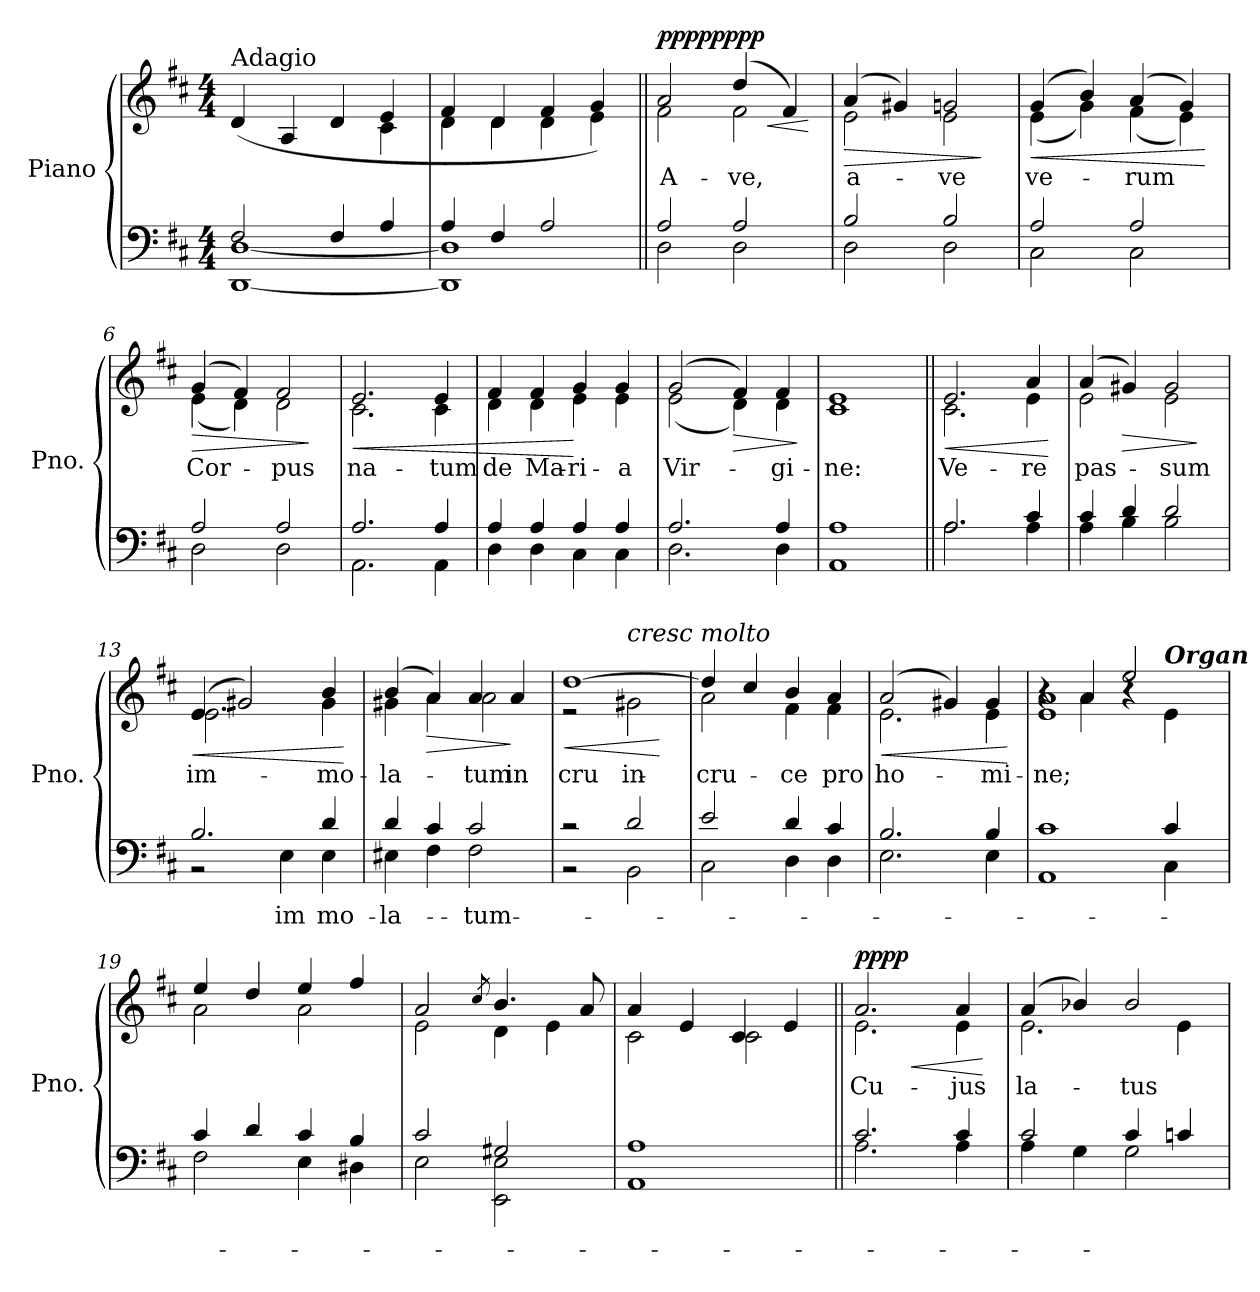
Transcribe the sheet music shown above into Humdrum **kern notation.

**kern	**text	**kern	**text	**dynam
*part1	*part1	*part1	*part1	*part1
*staff2	*staff2	*staff1	*staff1	*staff1/2
*I"Piano	*	*	*	*
*I'Pno.	*	*	*	*
*clefF4	*	*clefG2	*	*
*k[f#c#]	*	*k[f#c#]	*	*
*M4/4	*	*M4/4	*	*
*MM80	*	*MM80	*	*
=1	=1	=1	=1	=1
*^	*	*^	*	*
!	!	!	!LO:TX:a:t=Adagio	!	!	!
2F#/	[1DD [1D	.	(4d/	2.ryy	.	.
.	.	.	4A/	.	.	.
4F#/	.	.	4d/	.	.	.
4A/	.	.	4e/	4c#\	.	.
=2	=2	=2	=2	=2	=2	=2
4A/	1DD] 1D]	.	4f#/	4d\	.	.
4F#/	.	.	4d/	4d\	.	.
2A/	.	.	4f#/	4d\	.	.
.	.	.	4g/)	4e\	.	.
=3||	=3||	=3||	=3||	=3||	=3||	=3||
!	!	!	!	!	!LO:LY:b	!LO:HP:b
!	!	!	!	!	!	!LO:DY:n=1:b=2
!	!	!	!	!	!	!LO:DY:n=2:b=2
!	!	!	!	!	!	!LO:DY:n=3:b
!	!	!	!	!	!	!LO:DY:n=4:b
2A/	2D\	.	2a/	2f#\	A-	< pp pp pp pp
!	!	!	!	!	!LO:LY:b	!
2A/	2D\	.	(4dd/	2f#\	-ve,	.
.	.	.	4f#/)	.	.	.
*v	*v	*	*	*	*	*
*	*	*v	*v	*	*
.	.	.	.	[
=4	=4	=4	=4	=4
*^	*	*	*	*
!	!	!	!	!LO:LY:b	!LO:HP:b
*	*	*	*^	*	*
2B/	2D\	.	(4a/	2e\	a-	>
.	.	.	4g#X/)	.	.	.
!	!	!	!	!	!LO:LY:b	!
2B/	2D\	.	2gn/	2e\	-ve	.
*v	*v	*	*	*	*	*
*	*	*v	*v	*	*
.	.	.	.	]
=5	=5	=5	=5	=5
*^	*	*	*	*
!	!	!	!	!LO:LY:b	!LO:HP:b
*	*	*	*^	*	*
2A/	2C#\	.	(4g/	(4e\	ve-	<
.	.	.	4b/)	4g\)	.	.
!	!	!	!	!	!LO:LY:b	!
2A/	2C#\	.	(4a/	(4f#\	-rum	.
.	.	.	4g/)	4e\)	.	.
*v	*v	*	*	*	*	*
*	*	*v	*v	*	*
.	.	.	.	[
=6	=6	=6	=6	=6
*^	*	*	*	*
!	!	!	!	!LO:LY:b	!LO:HP:b
*	*	*	*^	*	*
2A/	2D\	.	(4g/	(4e\	Cor-	>
.	.	.	4f#/)	4d\)	.	.
!	!	!	!	!	!LO:LY:b	!
2A/	2D\	.	2f#/	2d\	-pus	.
*v	*v	*	*	*	*	*
*	*	*v	*v	*	*
.	.	.	.	]
!!LO:LB:g=z
=7	=7	=7	=7	=7
*^	*	*	*	*
!	!	!	!	!LO:LY:b	!LO:HP:b
*	*	*	*^	*	*
2.A/	2.AA\	.	2.e/	2.c#\	na-	<
!	!	!	!	!	!LO:LY:b	!
4A/	4AA\	.	4e/	4c#\	-tum	.
=8	=8	=8	=8	=8	=8	=8
!	!	!	!	!	!LO:LY:b	!
4A/	4D\	.	4f#/	4d\	de	.
!	!	!	!	!	!LO:LY:b	!
4A/	4D\	.	4f#/	4d\	Ma-	.
!	!	!	!	!	!LO:LY:b	!
4A/	4C#\	.	4g/	4e\	-ri-	[
!	!	!	!	!	!LO:LY:b	!
4A/	4C#\	.	4g/	4e\	-a	.
=9	=9	=9	=9	=9	=9	=9
!	!	!	!	!	!LO:LY:b	!
2.A/	2.D\	.	(2g/	(2e\	Vir-	.
!	!	!	!	!	!	!LO:HP:b
.	.	.	4f#/)	4d\)	.	>
!	!	!	!	!	!LO:LY:b	!
4A/	4D\	.	4f#/	4d\	-gi-	.
*v	*v	*	*	*	*	*
*	*	*v	*v	*	*
.	.	.	.	]
=10	=10	=10	=10	=10
*^	*	*	*	*
!	!	!	!	!LO:LY:b	!
*	*	*	*^	*	*
1A	1AA	.	1e	1c#	-ne:	.
=11||	=11||	=11||	=11||	=11||	=11||	=11||
!	!	!	!	!	!LO:LY:b	!LO:HP:b
2.A/	2.A\	.	2.e/	2.c#\	Ve-	<
!	!	!	!	!	!LO:LY:b	!
4c#/	4A\	.	4a/	4e\	-re	.
*v	*v	*	*	*	*	*
*	*	*v	*v	*	*
.	.	.	.	[
=12	=12	=12	=12	=12
*^	*	*^	*	*
!	!	!	!	!	!LO:LY:b	!
4c#/	4A\	.	(4a/	2e\	pas-	.
!	!	!	!	!	!	!LO:HP:b
4d/	4B\	.	4g#X/)	.	.	>
!	!	!	!	!	!LO:LY:b	!
2d/	2B\	.	2g#/	2e\	-sum	.
*v	*v	*	*	*	*	*
*	*	*v	*v	*	*
.	.	.	.	]
=13	=13	=13	=13	=13
*^	*	*	*	*
!	!	!	!	!LO:LY:b	!LO:HP:b
*	*	*	*^	*	*
2.B/	2r	.	(4e/	2.e\	im-	<
.	.	.	2g#X/)	.	.	.
!	!	!LO:LY:b	!	!	!	!
.	4E\	im-	.	.	.	.
!	!	!LO:LY:b	!	!	!LO:LY:b	!
4d/	4E\	-mo	4b/	4g#\	mo-	.
*v	*v	*	*	*	*	*
*	*	*v	*v	*	*
.	.	.	.	[
!!LO:LB:g=z
=14	=14	=14	=14	=14
*^	*	*	*	*
!	!	!LO:LY:b	!	!LO:LY:b	!
*	*	*	*^	*	*
4d/	4E#X\	la-	(4b/	4g#X\	-la-	.
!	!	!	!	!	!	!LO:HP:b
4c#/	4F#\	.	4a/)	4a\	.	>
!	!	!LO:LY:b	!	!	!LO:LY:b	!
2c#/	2F#\	-tum	4a/	2a\	-tum	.
!	!	!	!	!	!LO:LY:b	!
.	.	.	4a/	.	in	]
=15	=15	=15	=15	=15	=15	=15
!	!	!	!	!	!LO:LY:b	!LO:HP:b
2r	2r	.	[1dd	2r	cru-	<
!	!	!	!	!LO:TX:a:i:t=cresc molto	!	!
!	!	!	!	!	!LO:LY:b	!
2d/	2BB\	.	.	2g#X\	in	.
*v	*v	*	*	*	*	*
*	*	*v	*v	*	*
.	.	.	.	[
=16	=16	=16	=16	=16
*^	*	*	*	*
!	!	!	!	!LO:LY:b	!
*	*	*	*^	*	*
!	!	!	!	!	!LO:LY:b	!
2e/	2C#\	.	4dd/]	2a\	cru-	.
.	.	.	4cc#/	.	.	.
!	!	!	!	!	!LO:LY:b	!
!	!	!	!	!	!LO:LY:b	!
4d/	4D\	.	4b/	4f#\	-ce	.
!	!	!	!	!	!LO:LY:b	!
4c#/	4D\	.	4a/	4f#\	pro	.
=17	=17	=17	=17	=17	=17	=17
!	!	!	!	!	!LO:LY:b	!LO:HP:b
2.B/	2.E\	.	(2a/	2.e\	ho-	<
.	.	.	4g#X/)	.	.	.
!	!	!	!	!	!LO:LY:b	!
4B/	4E\	.	4g#/	4e\	-mi-	.
*v	*v	*	*	*	*	*
*	*	*v	*v	*	*
.	.	.	.	[
=18	=18	=18	=18	=18
*^	*	*	*	*
*	*^	*	*	*	*
*	*	*^	*	*	*	*
!	!	!	!	!	!	!LO:LY:b	!
*	*	*	*	*	*^	*	*
*	*	*	*	*	*	*^	*	*
*	*	*	*	*	*	*	*^	*	*
1c#	1AA	2.ryy	2.ryy	.	1a	1e	4r	4ryy	-ne;	.
.	.	.	.	.	.	.	4a!/	4a!\	.	.
.	.	.	.	.	.	.	2ee!/	4r	.	.
!	!	!	!	!	!	!	!	!LO:TX:a:Bi:t=Organ	!	!
.	.	4c#/	4C#\	.	.	.	.	4e!\	.	.
*	*	*v	*v	*	*	*	*	*	*	*
*	*	*	*	*	*	*v	*v	*	*
!!LO:LB:g=z
=19	=19	=19	=19	=19	=19	=19	=19	=19
1rFFFyy	4c#/	2F#\	.	1ryy	4ee/	2a\	.	.
.	4d/	.	.	.	4dd/	.	.	.
.	4c#/	4E\	.	.	4ee/	2a\	.	.
.	4B/	4D#X\	.	.	4ff#/	.	.	.
=20	=20	=20	=20	=20	=20	=20	=20	=20
1rcyy	2c#/	2E\	.	1ryy	2a/	2e\	.	.
.	.	.	.	.	8qcc#/	.	.	.
.	2G#X/	2EE\ 2E\	.	.	4.b/	4d\	.	.
.	.	.	.	.	.	4e\	.	.
.	.	.	.	.	8a/	.	.	.
=21	=21	=21	=21	=21	=21	=21	=21	=21
1ryy	1A	1AA	.	1ryy	4a/	2c#\	.	.
.	.	.	.	.	4e/	.	.	.
.	.	.	.	.	4c#/	2c#\	.	.
.	.	.	.	.	4e/	.	.	.
*	*v	*v	*	*	*	*	*	*
*	*	*	*	*v	*v	*	*
!!LO:PB:g=z
=22||	=22||	=22||	=22||	=22||	=22||	=22||
!	!	!	!	!	!LO:LY:b	!LO:HP:b
!	!	!	!	!	!	!LO:DY:n=1:b=2
!	!	!	!	!	!	!LO:DY:n=2:b=2
!	!	!	!	!	!	!LO:DY:n=3:b
!	!	!	!	!	!	!LO:DY:n=4:b
2.c#/	2.A\	.	2.a/	2.e\	Cu-	< p p p p
!	!	!	!	!	!LO:LY:b	!
4c#/	4A\	.	4a/	4e\	-jus	.
*v	*v	*	*	*	*	*
*	*	*v	*v	*	*
.	.	.	.	[
=23	=23	=23	=23	=23
*^	*	*	*	*
!	!	!	!	!LO:LY:b	!
*	*	*	*^	*	*
2c#/	4A\	.	(4a/	2.e\	la-	.
.	4G\	.	4b-X/)	.	.	.
!	!	!	!	!	!LO:LY:b	!
4c#/	2G\	.	2b-/	.	-tus	.
4cn/	.	.	.	4e\	.	.
*v	*v	*	*	*	*	*
*	*	*v	*v	*	*
=	=	=	=	=
*-	*-	*-	*-	*-
